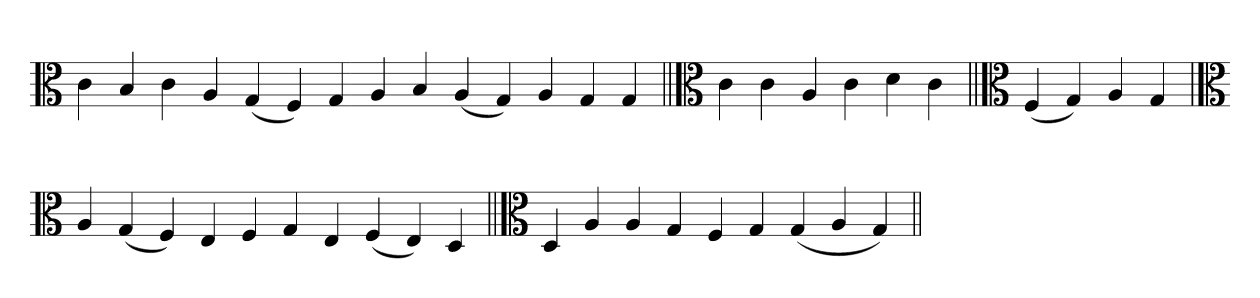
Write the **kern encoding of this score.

**kern
*part1
*staff1
*clefC3
=
4c
4B
4c
4A
(4G
4F)
4G
4A
4B
(4A
4G)
4A
4G
4G
=||
*clefC3
4c
4c
4A
4c
4d
4c
=||
*clefC3
(4F
4G)
4A
4G
=`
*clefC3
4A
(4G
4F)
4E
4F
4G
4E
(4F
4E)
4D
=||
*clefC3
4D
4A
4A
4G
4F
4G
(4G
4A
4G)
=||
*-
